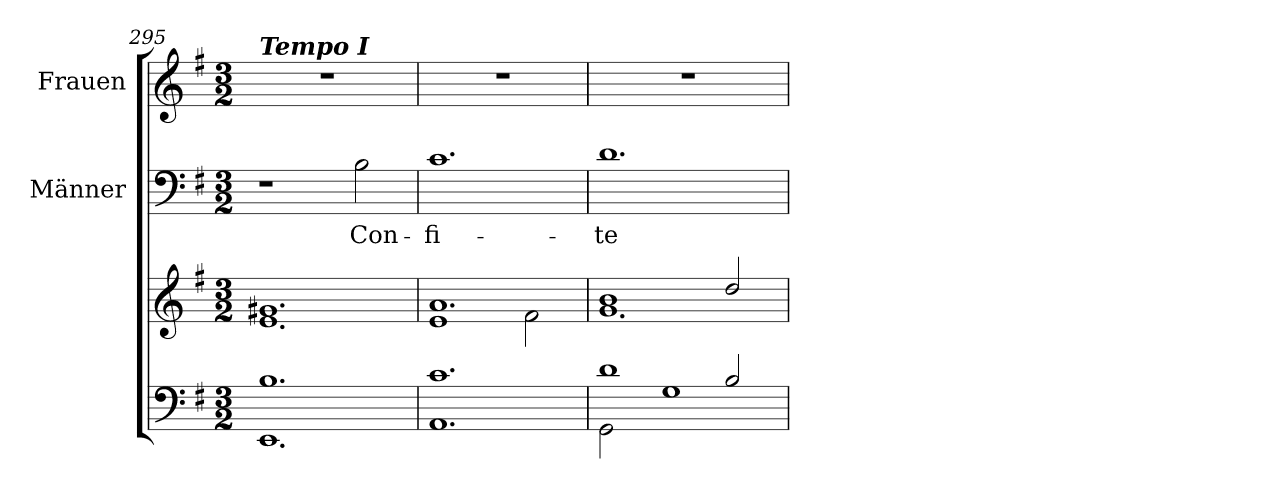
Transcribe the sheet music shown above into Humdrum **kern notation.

**kern	**kern	**kern	**text	**kern
*part3	*part3	*part2	*part2	*part1
*staff4	*staff3	*staff2	*staff2	*staff1
*	*	*I"Männer	*	*I"Frauen
*clefF4	*clefG2	*clefF4	*	*clefG2
*k[f#]	*k[f#]	*k[f#]	*	*k[f#]
*G:	*G:	*G:	*	*G:
*M3/2	*M3/2	*M3/2	*	*M3/2
=295	=295	=295	=295	=295
*^	*^	*	*	*
!	!	!	!	!	!	!LO:TX:a:Bi:t=Tempo I
1.B	1.EE	1.g#X	1.e	1r	.	1.r
!	!	!	!	!	!LO:LY:b	!
.	.	.	.	2B\	Con-	.
=296	=296	=296	=296	=296	=296	=296
!	!	!	!	!	!LO:LY:b	!
1.c	1.AA	1.a	1e	1.c	-fi-	1.r
.	.	.	2f#\	.	.	.
!!LO:LB:g=z
=297	=297	=297	=297	=297	=297	=297
!	!	!	!	!	!LO:LY:b	!
1d	2GG\	1b	1.g	1.d	-te-	1.r
.	1G	.	.	.	.	.
2B/	.	2dd/	.	.	.	.
*v	*v	*	*	*	*	*
*	*v	*v	*	*	*
=	=	=	=	=
*-	*-	*-	*-	*-
